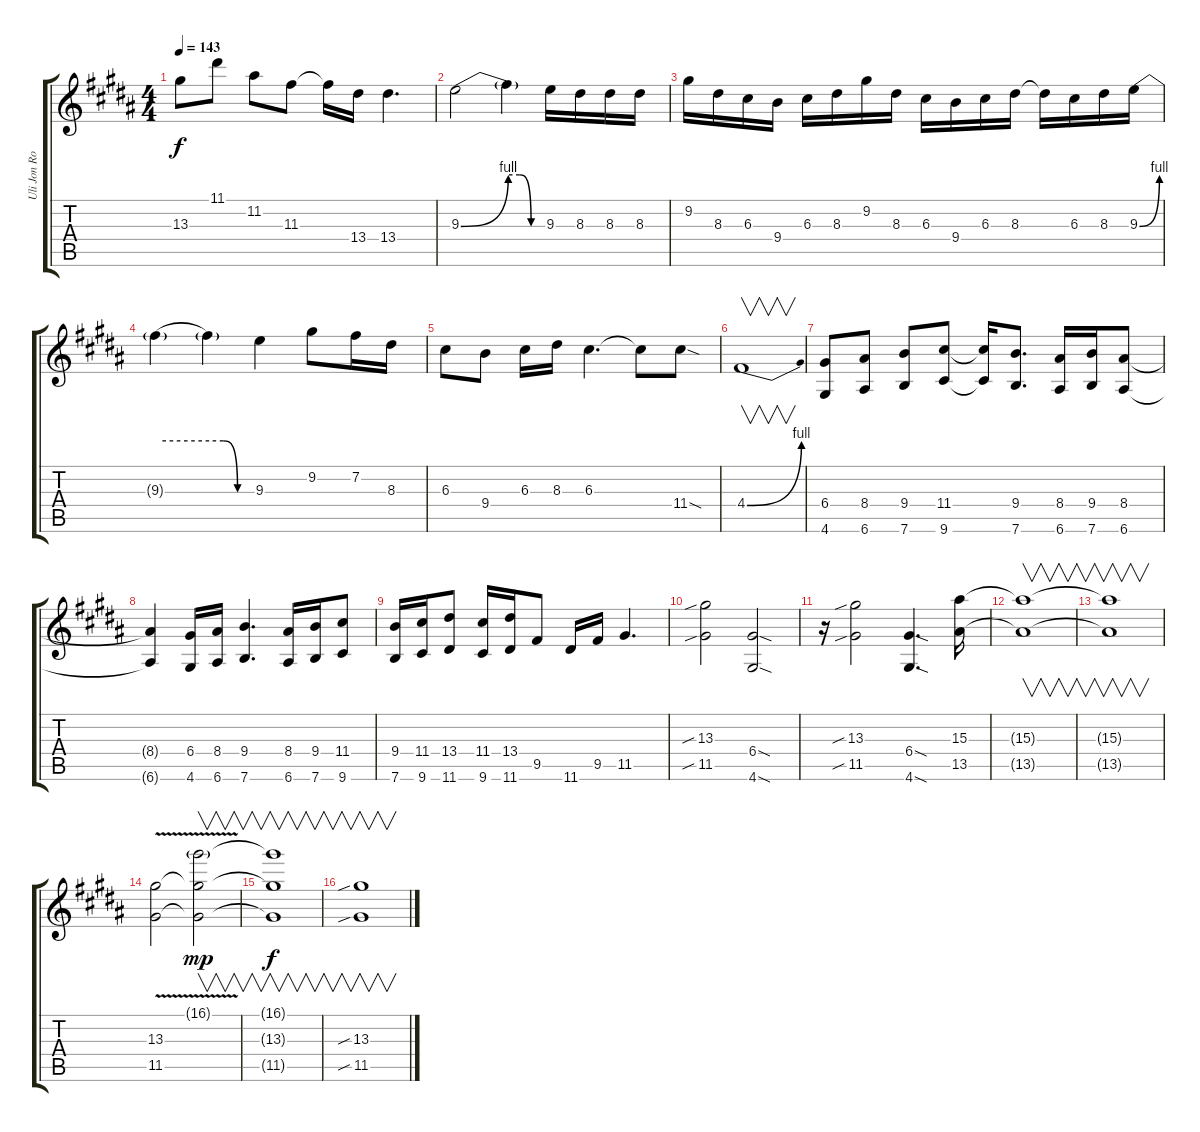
\track ("Uli Jon Roth" "Uli Jon Ro") {instrument overdrivenguitar}
\staff {score tabs}
\tuning (E4 B3 G3 D3 A2 E2) {hide}
\ts (4 4)
\tempo 143
\clef g2
\ks b
13.3.8{dy f} 11.1.8 11.2.8 11.3.8 11.3{t}.16 13.4.16 13.4.4{d} |
9.3{be (bend 0 0 60 4)}.2 9.3{be (custom 0 4 20 4 40 0 60 0) t}.4 9.3.16 8.3.16 8.3.16 8.3.16 |
9.2.16 8.3.16 6.3.16 9.4.16 6.3.16 8.3.16 9.2.16 8.3.16 6.3.16 9.4.16 6.3.16 8.3.16 8.3{t}.16 6.3.16 8.3.16 9.3{be (bend 0 0 60 4)}.16 |
9.3{be (hold 0 4 60 4) t}.4 9.3{be (custom 0 4 20 4 40 0 60 0) t}.4 9.3.4 9.2.8 7.2.16 8.3.16 |
6.3.8 9.4.8 6.3.16 8.3.16 6.3.4{d} 6.3{t}.8 11.4{sod}.8 |
4.4{be (bend 0 0 60 4)}.1{v} |
(6.4 4.6).8 (8.4 6.6).8 (9.4 7.6).8 (11.4 9.6).8 (11.4{t} 9.6{t}).16 (9.4 7.6).8{d} (8.4 6.6).16 (9.4 7.6).16 (8.4 6.6).8 |
(8.4{t} 6.6{t}).4 (6.4 4.6).16 (8.4 6.6).16 (9.4 7.6).4{d} (8.4 6.6).16 (9.4 7.6).16 (11.4 9.6).8 |
(9.4 7.6).16 (11.4 9.6).16 (13.4 11.6).8 (11.4 9.6).16 (13.4 11.6).16 9.5.8 11.6.16 9.5.16 11.5.4{d} |
(13.3{sib} 11.5{sib}).2 (6.4{sod} 4.6{sod}).2 |
r.16 (13.3{sib} 11.5{sib}).2 (6.4{sod} 4.6{sod}).4{d} (15.3 13.5).16 |
(15.3{t} 13.5{t}).1{v} |
(15.3{t} 13.5{t}).1{v} |
(13.3{v} 11.5{v}).2 (16.1{g} 13.3{t} 11.5{t}).2{v dy mp} |
(16.1{t} 13.3{t} 11.5{t}).1{v dy f} |
(13.3{sib} 11.5{sib}).1{v}
